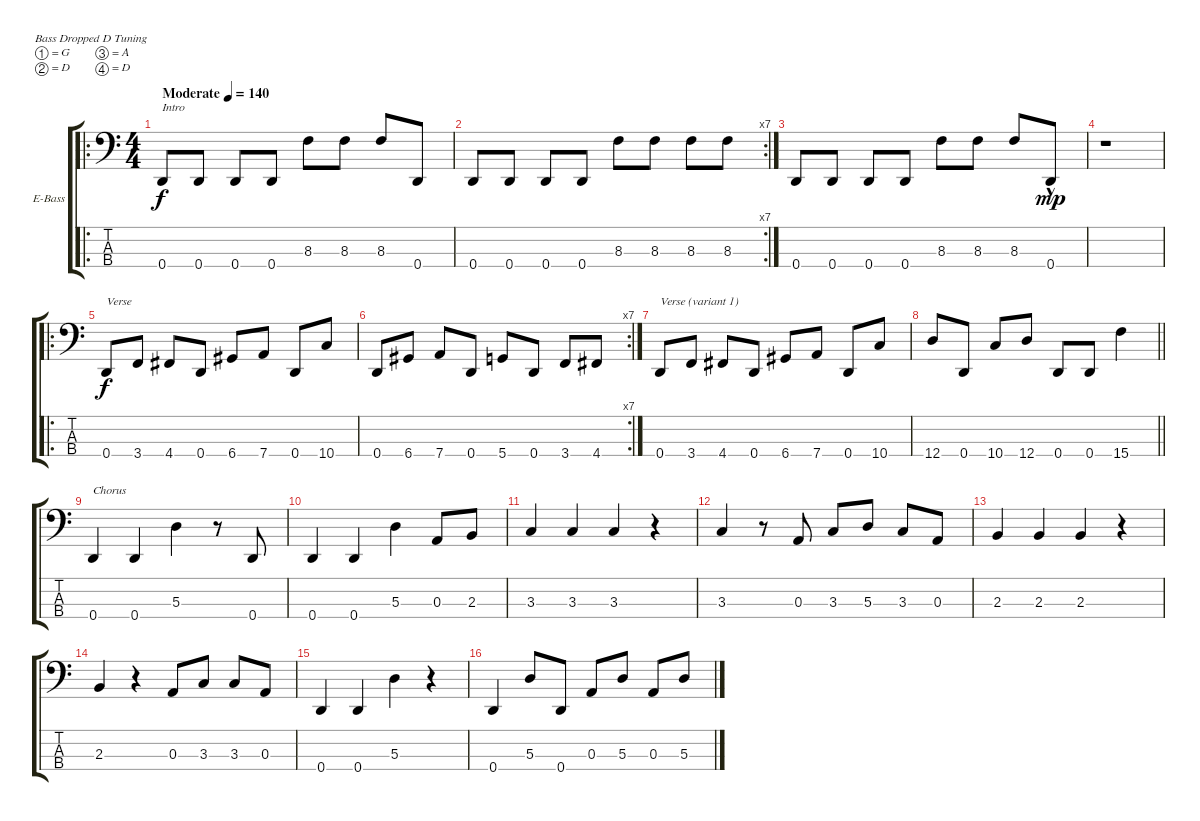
\bracketExtendMode groupsimilarinstruments
\firstSystemTrackNameOrientation horizontal
\otherSystemsTrackNameOrientation horizontal
\track ("Bass" "E-Bass") {instrument electricbassfinger}
\staff {score tabs}
\tuning (G2 D2 A1 D1)
\ro
\ts (4 4)
\beaming (8 2 2 2 2)
\tempo (140 "Moderate")
\clef f4
\ks c
0.4.8{txt "Intro" dy f instrument electricbassfinger} 0.4.8 0.4.8 0.4.8 8.3.8 8.3.8 8.3.8 0.4.8 |
\rc 7
0.4.8 0.4.8 0.4.8 0.4.8 8.3.8 8.3.8 8.3.8 8.3.8 |
0.4.8 0.4.8 0.4.8 0.4.8 8.3.8 8.3.8 8.3.8 0.4{hac}.8{dy mp} |
r.1 |
\ro
0.4.8{txt "Verse" dy f} 3.4.8 4.4.8 0.4.8 6.4.8 7.4.8 0.4.8 10.4.8 |
\rc 7
0.4.8 6.4.8 7.4.8 0.4.8 5.4.8 0.4.8 3.4.8 4.4.8 |
0.4.8{txt "Verse (variant 1)"} 3.4.8 4.4.8 0.4.8 6.4.8 7.4.8 0.4.8 10.4.8 |
\barLineRight lightlight
12.4.8 0.4.8 10.4.8 12.4.8 0.4.8 0.4.8 15.4.4 |
0.4.4{txt "Chorus"} 0.4.4 5.3.4 r.8 0.4.8 |
0.4.4 0.4.4 5.3.4 0.3.8 2.3.8 |
3.3.4 3.3.4 3.3.4 r.4 |
3.3.4 r.8 0.3.8 3.3.8 5.3.8 3.3.8 0.3.8 |
2.3.4 2.3.4 2.3.4 r.4 |
2.3.4 r.4 0.3.8 3.3.8 3.3.8 0.3.8 |
0.4.4 0.4.4 5.3.4 r.4 |
0.4.4 5.3.8 0.4.8 0.3.8 5.3.8 0.3.8 5.3.8
